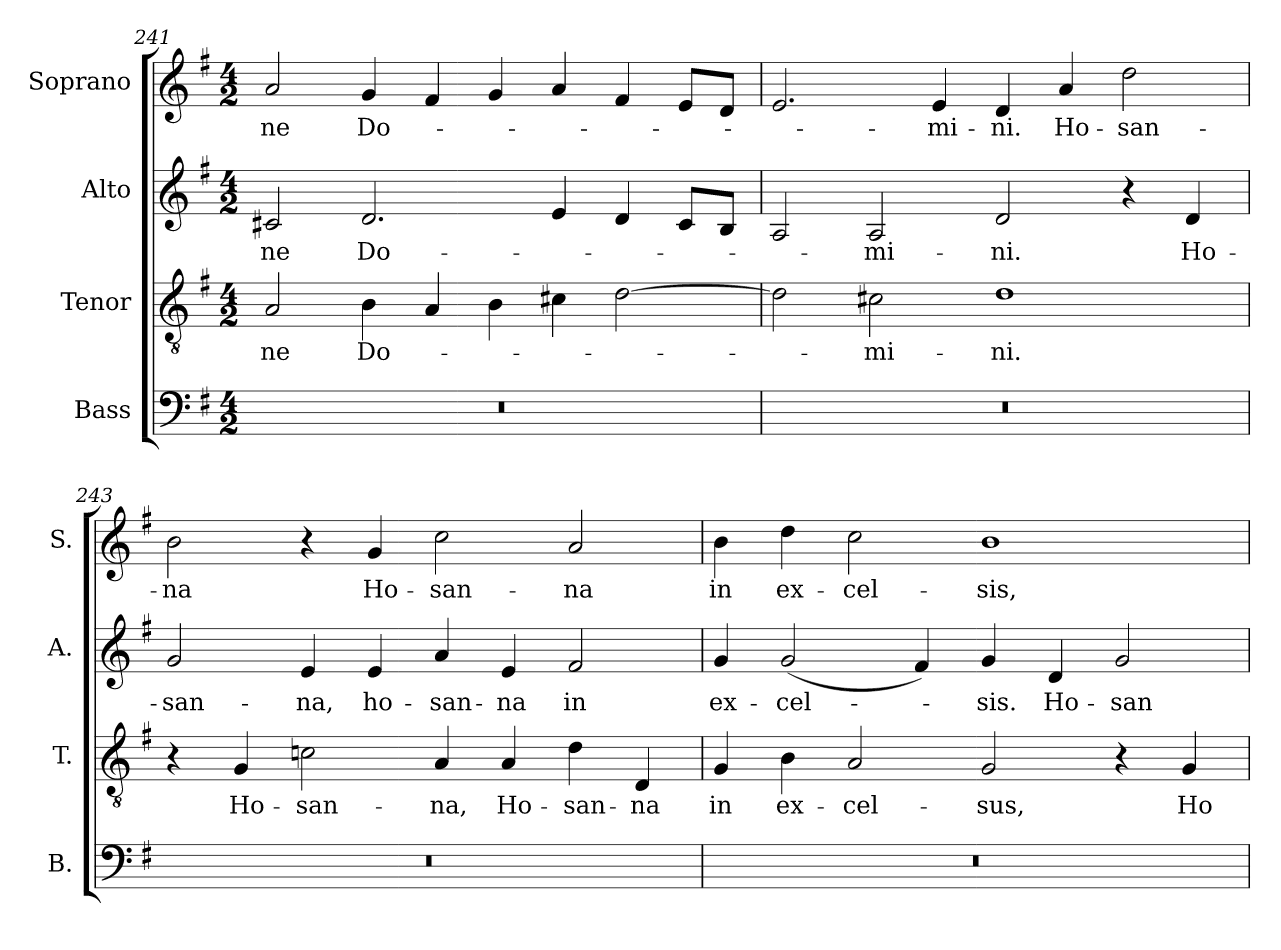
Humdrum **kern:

**kern	**kern	**text	**kern	**text	**kern	**text
*part4	*part3	*part3	*part2	*part2	*part1	*part1
*staff4	*staff3	*staff3	*staff2	*staff2	*staff1	*staff1
*I"Bass	*I"Tenor	*	*I"Alto	*	*I"Soprano	*
*I'B.	*I'T.	*	*I'A.	*	*I'S.	*
*clefF4	*clefGv2	*	*clefG2	*	*clefG2	*
*	*ITrd7c12	*	*	*	*	*
*k[f#]	*k[f#]	*	*k[f#]	*	*k[f#]	*
*G:	*G:	*	*G:	*	*G:	*
*M4/2	*M4/2	*	*M4/2	*	*M4/2	*
=241	=241	=241	=241	=241	=241	=241
!LO:N:vis=1	!	!	!	!	!	!
!	!	!LO:LY:b:color=#000000	!	!	!	!
!	!	!	!	!LO:LY:b:color=#000000	!	!
!	!	!	!	!	!	!LO:LY:b:color=#000000
0r	2AAi/	-ne	2c#Xi/	-ne	2ai/	-ne
!	!	!LO:LY:b:color=#000000	!	!	!	!
!	!	!	!	!LO:LY:b:color=#000000	!	!
!	!	!	!	!	!	!LO:LY:b:color=#000000
.	4BBi\	Do-	2.di/	Do-	4gi/	Do-
.	4AAi/	.	.	.	4f#i/	.
.	4BBi\	.	.	.	4gi/	.
.	4C#Xi\	.	4ei/	.	4ai/	.
.	[2Di\	.	4di/	.	4f#i/	.
.	.	.	8c#i/L	.	8ei/L	.
.	.	.	8Bi/J	.	8di/J	.
=242	=242	=242	=242	=242	=242	=242
!LO:N:vis=1	!	!	!	!	!	!
0r	2Di\]	.	2Ai/	.	2.ei/	.
!	!	!LO:LY:b:color=#000000	!	!	!	!
!	!	!	!	!LO:LY:b:color=#000000	!	!
.	2C#Xi\	-mi-	2Ai/	-mi-	.	.
!	!	!	!	!	!	!LO:LY:b:color=#000000
.	.	.	.	.	4ei/	-mi-
!	!	!LO:LY:b:color=#000000	!	!	!	!
!	!	!	!	!LO:LY:b:color=#000000	!	!
!	!	!	!	!	!	!LO:LY:b:color=#000000
.	1Di	-ni.	2di/	-ni.	4di/	-ni.
!	!	!	!	!	!	!LO:LY:b:color=#000000
.	.	.	.	.	4ai/	Ho-
!	!	!	!	!	!	!LO:LY:b:color=#000000
.	.	.	4r	.	2ddi\	-san-
!	!	!	!	!LO:LY:b:color=#000000	!	!
.	.	.	4di/	Ho-	.	.
=243	=243	=243	=243	=243	=243	=243
!LO:N:vis=1	!	!	!	!	!	!
!	!	!	!	!LO:LY:b:color=#000000	!	!
!	!	!	!	!	!	!LO:LY:b:color=#000000
0r	4r	.	2gi/	-san-	2bi\	-na
!	!	!LO:LY:b:color=#000000	!	!	!	!
.	4GGi/	Ho-	.	.	.	.
!	!	!LO:LY:b:color=#000000	!	!	!	!
!	!	!	!	!LO:LY:b:color=#000000	!	!
.	2Cni\	-san-	4ei/	-na,	4r	.
!	!	!	!	!LO:LY:b:color=#000000	!	!
!	!	!	!	!	!	!LO:LY:b:color=#000000
.	.	.	4ei/	ho-	4gi/	Ho-
!	!	!LO:LY:b:color=#000000	!	!	!	!
!	!	!	!	!LO:LY:b:color=#000000	!	!
!	!	!	!	!	!	!LO:LY:b:color=#000000
.	4AAi/	-na,	4ai/	-san-	2cci\	-san-
!	!	!LO:LY:b:color=#000000	!	!	!	!
!	!	!	!	!LO:LY:b:color=#000000	!	!
.	4AAi/	Ho-	4ei/	-na	.	.
!	!	!LO:LY:b:color=#000000	!	!	!	!
!	!	!	!	!LO:LY:b:color=#000000	!	!
!	!	!	!	!	!	!LO:LY:b:color=#000000
.	4Di\	-san-	2f#i/	in	2ai/	-na
!	!	!LO:LY:b:color=#000000	!	!	!	!
.	4DDi/	-na	.	.	.	.
!!LO:LB:g=z
=244	=244	=244	=244	=244	=244	=244
!LO:N:vis=1	!	!	!	!	!	!
!	!	!LO:LY:b:color=#000000	!	!	!	!
!	!	!	!	!LO:LY:b:color=#000000	!	!
!	!	!	!	!	!	!LO:LY:b:color=#000000
0r	4GGi/	in	4gi/	ex-	4bi\	in
!	!	!LO:LY:b:color=#000000	!	!	!	!
!	!	!	!	!LO:LY:b:color=#000000	!	!
!	!	!	!	!	!	!LO:LY:b:color=#000000
.	4BBi\	ex-	(2gi/	-cel-	4ddi\	ex-
!	!	!LO:LY:b:color=#000000	!	!	!	!
!	!	!	!	!	!	!LO:LY:b:color=#000000
.	2AAi/	-cel-	.	.	2cci\	-cel-
.	.	.	4f#i/)	.	.	.
!	!	!LO:LY:b:color=#000000	!	!	!	!
!	!	!	!	!LO:LY:b:color=#000000	!	!
!	!	!	!	!	!	!LO:LY:b:color=#000000
.	2GGi/	-sus,	4gi/	-sis.	1bi	-sis,
!	!	!	!	!LO:LY:b:color=#000000	!	!
.	.	.	4di/	Ho-	.	.
!	!	!	!	!LO:LY:b:color=#000000	!	!
.	4r	.	2gi/	-san-	.	.
!	!	!LO:LY:b:color=#000000	!	!	!	!
.	4GGi/	Ho-	.	.	.	.
=	=	=	=	=	=	=
*-	*-	*-	*-	*-	*-	*-
